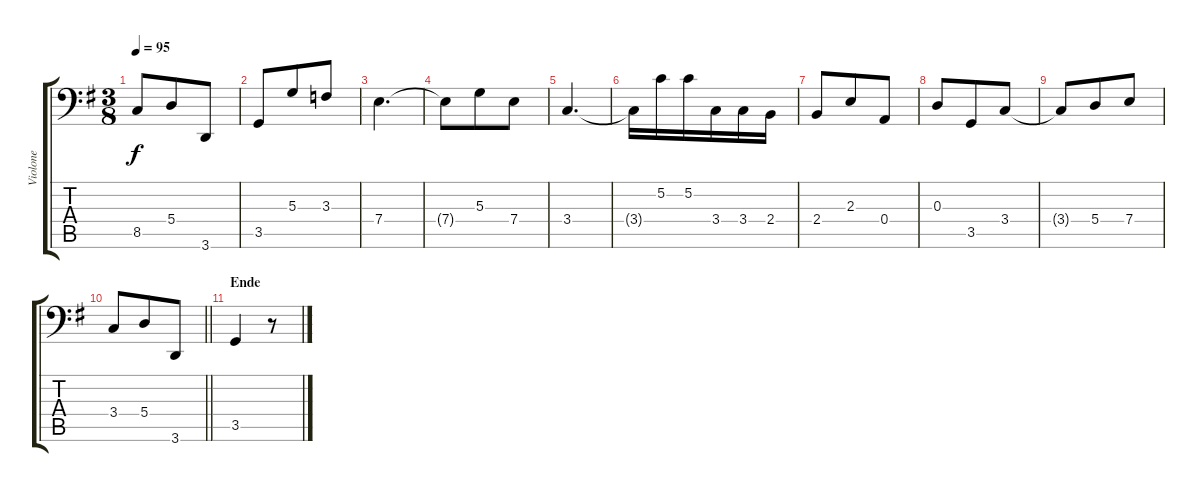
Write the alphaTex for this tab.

\track ("Violone" "Violone") {instrument contrabass}
\staff {score tabs}
\tuning (C3 G2 D2 A1 E1 B0) {hide}
\ts (3 8)
\tempo 95
\clef f4
\ks g
8.5.8{dy f} 5.4.8 3.6.8 |
3.5.8 5.3.8 3.3.8 |
7.4.4{d} |
7.4{t}.8 5.3.8 7.4.8 |
3.4.4{d} |
3.4{t}.16 5.2.16{beam merge} 5.2.16 3.4.16{beam merge} 3.4.16 2.4.16 |
2.4.8 2.3.8 0.4.8 |
0.3.8 3.5.8 3.4.8 |
3.4{t}.8{beam Up} 5.4.8{beam Up} 7.4.8{beam Up} |
\barLineRight lightlight
3.4.8 5.4.8 3.6.8 |
\section ("" "Ende")
3.5.4 r.8
